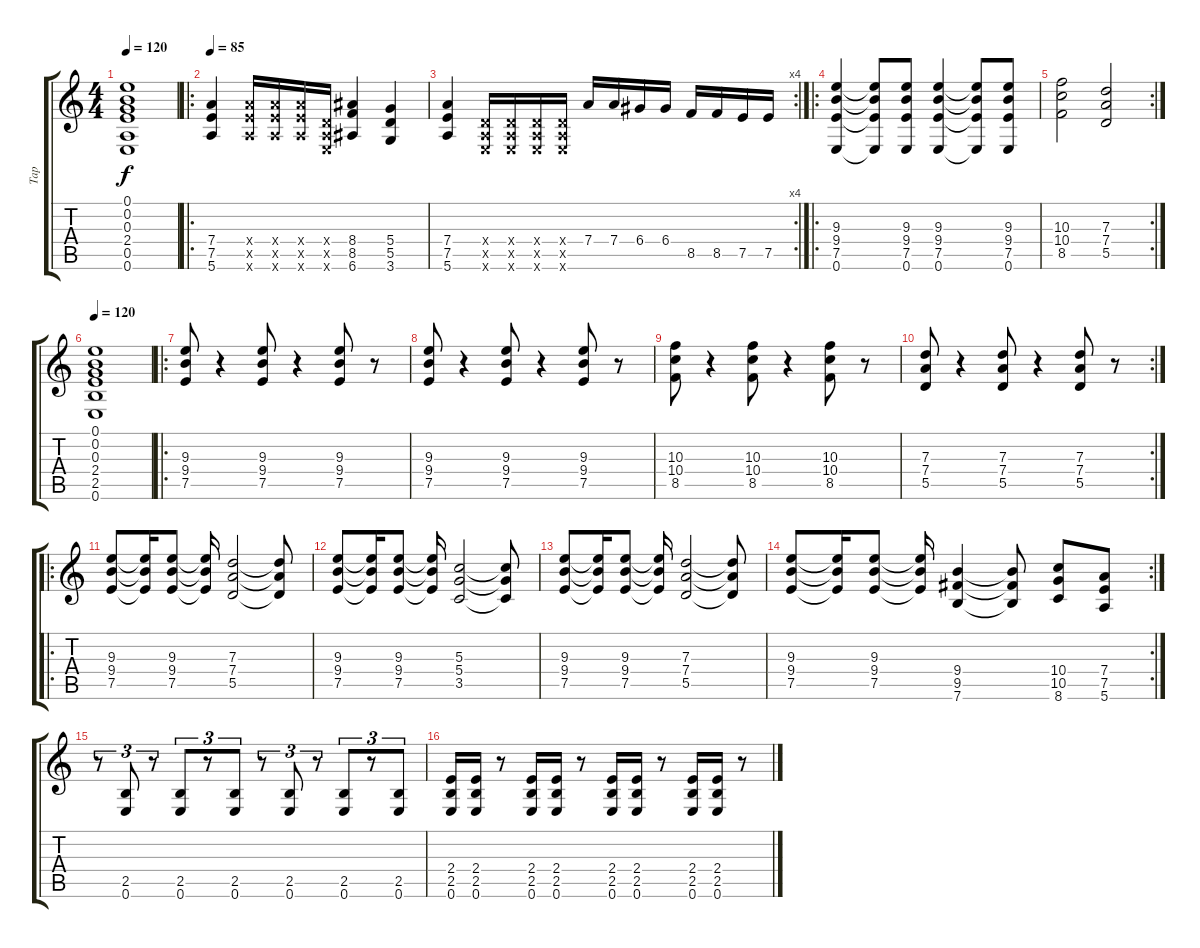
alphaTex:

\track ("Tap" "Tap") {instrument overdrivenguitar}
\staff {score tabs}
\tuning (E4 B3 G3 D3 A2 E2) {hide}
\ts (4 4)
\tempo 120
\clef g2
\ks c
(0.1 0.2 0.3 2.4 0.5 0.6).1{dy f} |
\ro
\tempo 85
(7.4 7.5 5.6).4{instrument distortionguitar} (7.4{x} 7.5{x} 5.6{x}).16 (7.4{x} 7.5{x} 5.6{x}).16 (7.4{x} 7.5{x} 5.6{x}).16 (0.4{x} 0.5{x} 0.6{x}).16 (8.4 8.5 6.6).4 (5.4 5.5 3.6).4 |
\rc 4
(7.4 7.5 5.6).4 (0.4{x} 0.5{x} 0.6{x}).16 (0.4{x} 0.5{x} 0.6{x}).16 (0.4{x} 0.5{x} 0.6{x}).16 (0.4{x} 0.5{x} 0.6{x}).16 7.4.16 7.4.16 6.4.16 6.4.16 8.5.16 8.5.16 7.5.16 7.5.16 |
\ro
(9.3 9.4 7.5 0.6).4 (9.3{t} 9.4{t} 7.5{t} 0.6{t}).8 (9.3 9.4 7.5 0.6).8 (9.3 9.4 7.5 0.6).4 (9.3{t} 9.4{t} 7.5{t} 0.6{t}).8 (9.3 9.4 7.5 0.6).8 |
\rc 2
(10.3 10.4 8.5).2 (7.3 7.4 5.5).2 |
\tempo 120
(0.1 0.2 0.3 2.4 2.5 0.6).1 |
\ro
(9.3 9.4 7.5).8 r.4 (9.3 9.4 7.5).8 r.4 (9.3 9.4 7.5).8 r.8 |
(9.3 9.4 7.5).8 r.4 (9.3 9.4 7.5).8 r.4 (9.3 9.4 7.5).8 r.8 |
(10.3 10.4 8.5).8 r.4 (10.3 10.4 8.5).8 r.4 (10.3 10.4 8.5).8 r.8 |
\rc 2
(7.3 7.4 5.5).8 r.4 (7.3 7.4 5.5).8 r.4 (7.3 7.4 5.5).8 r.8 |
\ro
(9.3 9.4 7.5).8 (9.3{t} 9.4{t} 7.5{t}).16 (9.3 9.4 7.5).8 (9.3{t} 9.4{t} 7.5{t}).16 (7.3 7.4 5.5).2 (7.3{t} 7.4{t} 5.5{t}).8 |
(9.3 9.4 7.5).8 (9.3{t} 9.4{t} 7.5{t}).16 (9.3 9.4 7.5).8 (9.3{t} 9.4{t} 7.5{t}).16 (5.3 5.4 3.5).2 (5.3{t} 5.4{t} 3.5{t}).8 |
(9.3 9.4 7.5).8 (9.3{t} 9.4{t} 7.5{t}).16 (9.3 9.4 7.5).8 (9.3{t} 9.4{t} 7.5{t}).16 (7.3 7.4 5.5).2 (7.3{t} 7.4{t} 5.5{t}).8 |
\rc 2
(9.3 9.4 7.5).8 (9.3{t} 9.4{t} 7.5{t}).16 (9.3 9.4 7.5).8 (9.3{t} 9.4{t} 7.5{t}).16 (9.4 9.5 7.6).4 (9.4{t} 9.5{t} 7.6{t}).8 (10.4 10.5 8.6).8 (7.4 7.5 5.6).8 |
r.8{tu (3 2)} (2.5 0.6).8{tu (3 2)} r.8{tu (3 2)} (2.5 0.6).8{tu (3 2)} r.8{tu (3 2)} (2.5 0.6).8{tu (3 2)} r.8{tu (3 2)} (2.5 0.6).8{tu (3 2)} r.8{tu (3 2)} (2.5 0.6).8{tu (3 2)} r.8{tu (3 2)} (2.5 0.6).8{tu (3 2)} |
(2.4 2.5 0.6).16 (2.4 2.5 0.6).16 r.8 (2.4 2.5 0.6).16 (2.4 2.5 0.6).16 r.8 (2.4 2.5 0.6).16 (2.4 2.5 0.6).16 r.8 (2.4 2.5 0.6).16 (2.4 2.5 0.6).16 r.8
